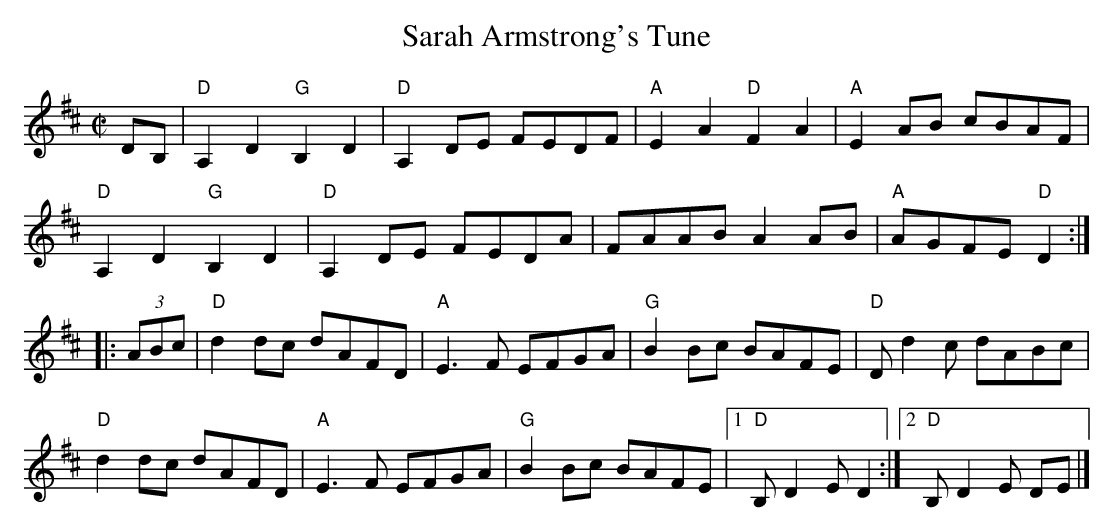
X:1
T:Sarah Armstrong's Tune
M:C|
L:1/8
K:D
DB,|"D"A,2D2"G"B,2D2|"D"A,2DE FEDF|"A"E2A2 "D"F2A2|"A"E2AB cBAF|
"D"A,2D2"G"B,2D2|"D"A,2DE FEDA|FAAB A2AB|"A"AGFE"D"D2:|
|:(3ABc|"D"d2dc dAFD|"A"E3F EFGA|"G"B2Bc BAFE|"D"D d2c dABc|
"D"d2dc dAFD|"A"E3F EFGA|"G"B2Bc BAFE|1"D"B,D2ED2:|2"D"B,D2E DE|]
